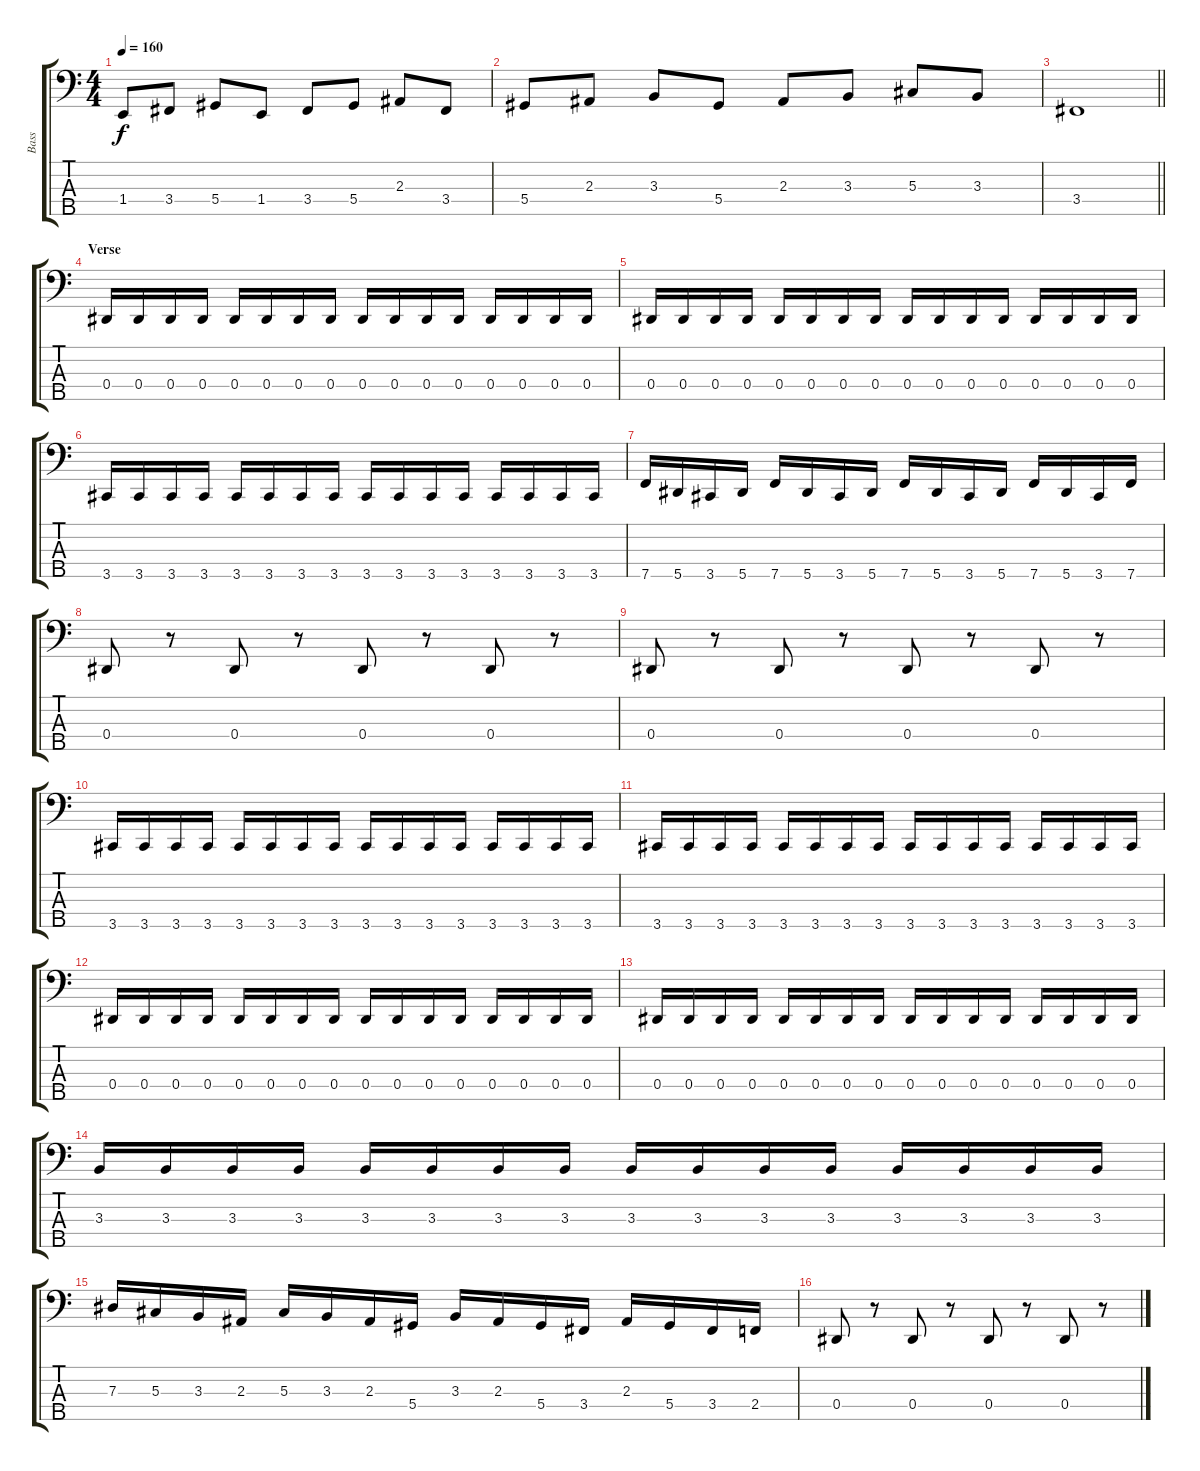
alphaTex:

\track ("Bass" "Bass") {instrument electricbassfinger}
\staff {score tabs}
\tuning (Gb2 Db2 Ab1 Eb1 Bb0) {hide}
\ts (4 4)
\tempo 160
\clef f4
\ks c
1.4.8{dy f} 3.4.8 5.4.8 1.4.8 3.4.8 5.4.8 2.3.8 3.4.8 |
5.4.8 2.3.8 3.3.8 5.4.8 2.3.8 3.3.8 5.3.8 3.3.8 |
\barLineRight lightlight
3.4.1 |
\section ("" "Verse")
0.4.16 0.4.16 0.4.16 0.4.16 0.4.16 0.4.16 0.4.16 0.4.16 0.4.16 0.4.16 0.4.16 0.4.16 0.4.16 0.4.16 0.4.16 0.4.16 |
0.4.16 0.4.16 0.4.16 0.4.16 0.4.16 0.4.16 0.4.16 0.4.16 0.4.16 0.4.16 0.4.16 0.4.16 0.4.16 0.4.16 0.4.16 0.4.16 |
3.5.16 3.5.16 3.5.16 3.5.16 3.5.16 3.5.16 3.5.16 3.5.16 3.5.16 3.5.16 3.5.16 3.5.16 3.5.16 3.5.16 3.5.16 3.5.16 |
7.5.16 5.5.16 3.5.16 5.5.16 7.5.16 5.5.16 3.5.16 5.5.16 7.5.16 5.5.16 3.5.16 5.5.16 7.5.16 5.5.16 3.5.16 7.5.16 |
0.4.8 r.8 0.4.8 r.8 0.4.8 r.8 0.4.8 r.8 |
0.4.8 r.8 0.4.8 r.8 0.4.8 r.8 0.4.8 r.8 |
3.5.16 3.5.16 3.5.16 3.5.16 3.5.16 3.5.16 3.5.16 3.5.16 3.5.16 3.5.16 3.5.16 3.5.16 3.5.16 3.5.16 3.5.16 3.5.16 |
3.5.16 3.5.16 3.5.16 3.5.16 3.5.16 3.5.16 3.5.16 3.5.16 3.5.16 3.5.16 3.5.16 3.5.16 3.5.16 3.5.16 3.5.16 3.5.16 |
0.4.16 0.4.16 0.4.16 0.4.16 0.4.16 0.4.16 0.4.16 0.4.16 0.4.16 0.4.16 0.4.16 0.4.16 0.4.16 0.4.16 0.4.16 0.4.16 |
0.4.16 0.4.16 0.4.16 0.4.16 0.4.16 0.4.16 0.4.16 0.4.16 0.4.16 0.4.16 0.4.16 0.4.16 0.4.16 0.4.16 0.4.16 0.4.16 |
3.3.16 3.3.16 3.3.16 3.3.16 3.3.16 3.3.16 3.3.16 3.3.16 3.3.16 3.3.16 3.3.16 3.3.16 3.3.16 3.3.16 3.3.16 3.3.16 |
7.3.16 5.3.16 3.3.16 2.3.16 5.3.16 3.3.16 2.3.16 5.4.16 3.3.16 2.3.16 5.4.16 3.4.16 2.3.16 5.4.16 3.4.16 2.4.16 |
0.4.8 r.8 0.4.8 r.8 0.4.8 r.8 0.4.8 r.8
